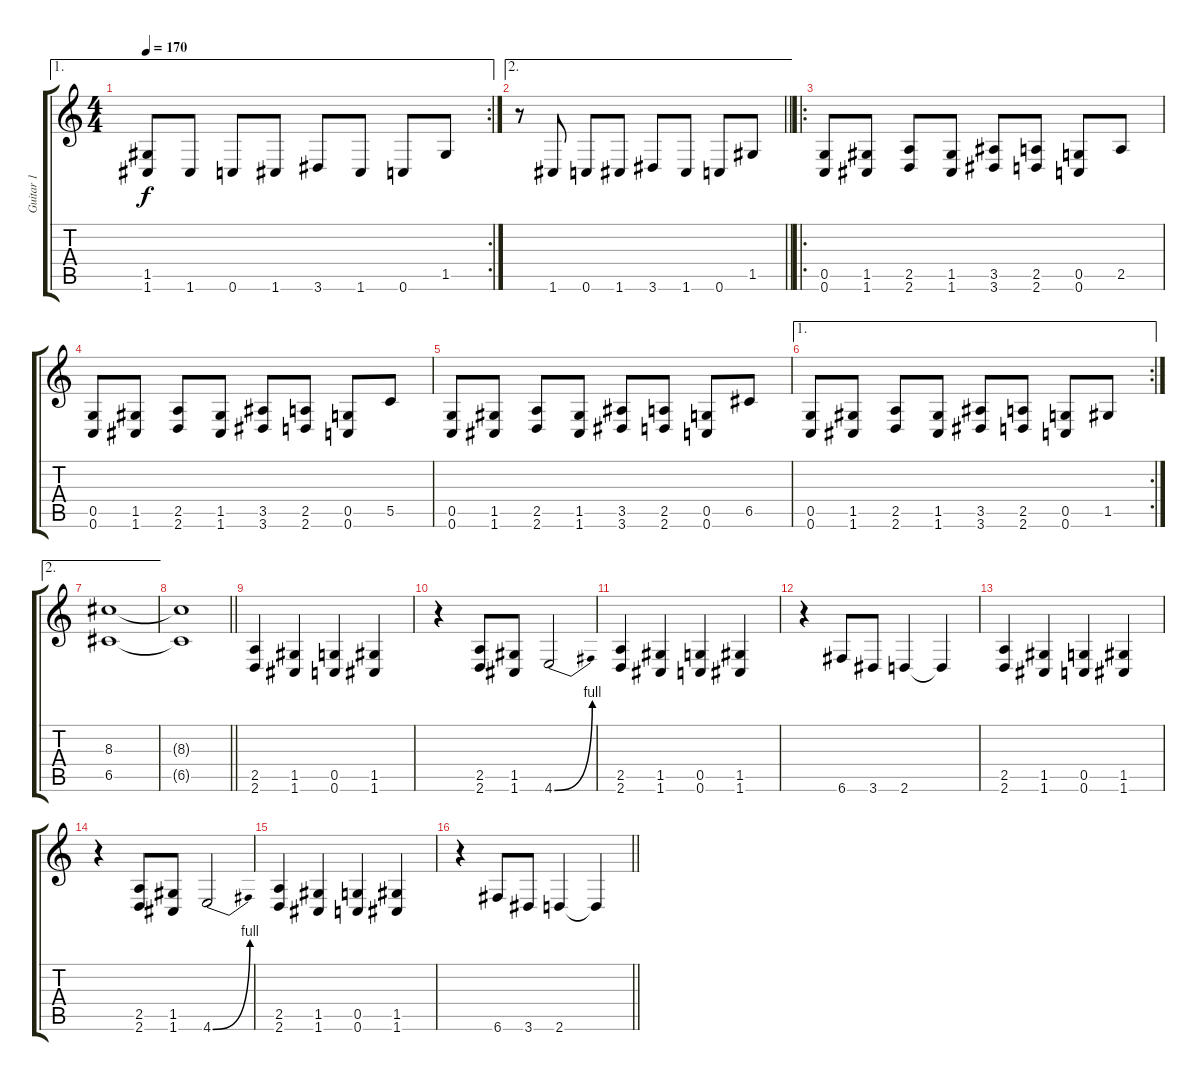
\track ("Guitar 1" "Guitar 1") {instrument distortionguitar}
\staff {score tabs}
\tuning (D4 A3 F3 C3 G2 C2) {hide}
\ae 1
\rc 2
\ts (4 4)
\tempo 170
\clef g2
\ks c
(1.5{t} 1.6{t}).8{dy f} 1.6.8 0.6.8 1.6.8 3.6.8 1.6.8 0.6.8 1.5.8 |
\ae 2
\barLineRight lightlight
r.8 1.6.8 0.6.8 1.6.8 3.6.8 1.6.8 0.6.8 1.5.8 |
\ro
\section ("" "")
(0.5 0.6).8 (1.5 1.6).8 (2.5 2.6).8 (1.5 1.6).8 (3.5 3.6).8 (2.5 2.6).8 (0.5 0.6).8 2.5.8 |
(0.5 0.6).8 (1.5 1.6).8 (2.5 2.6).8 (1.5 1.6).8 (3.5 3.6).8 (2.5 2.6).8 (0.5 0.6).8 5.5.8 |
(0.5 0.6).8 (1.5 1.6).8 (2.5 2.6).8 (1.5 1.6).8 (3.5 3.6).8 (2.5 2.6).8 (0.5 0.6).8 6.5.8 |
\ae 1
\rc 2
(0.5 0.6).8 (1.5 1.6).8 (2.5 2.6).8 (1.5 1.6).8 (3.5 3.6).8 (2.5 2.6).8 (0.5 0.6).8 1.5.8 |
\ae 2
(8.3 6.5).1 |
\barLineRight lightlight
(8.3{t} 6.5{t}).1 |
\section ("" "")
(2.5 2.6).4 (1.5 1.6).4 (0.5 0.6).4 (1.5 1.6).4 |
r.4 (2.5 2.6).8 (1.5 1.6).8 4.6{be (bend 0 0 60 4)}.2 |
(2.5 2.6).4 (1.5 1.6).4 (0.5 0.6).4 (1.5 1.6).4 |
r.4 6.6.8 3.6.8 2.6.4 2.6{t}.4 |
(2.5 2.6).4 (1.5 1.6).4 (0.5 0.6).4 (1.5 1.6).4 |
r.4 (2.5 2.6).8 (1.5 1.6).8 4.6{be (bend 0 0 60 4)}.2 |
(2.5 2.6).4 (1.5 1.6).4 (0.5 0.6).4 (1.5 1.6).4 |
\barLineRight lightlight
r.4 6.6.8 3.6.8 2.6.4 2.6{t}.4
